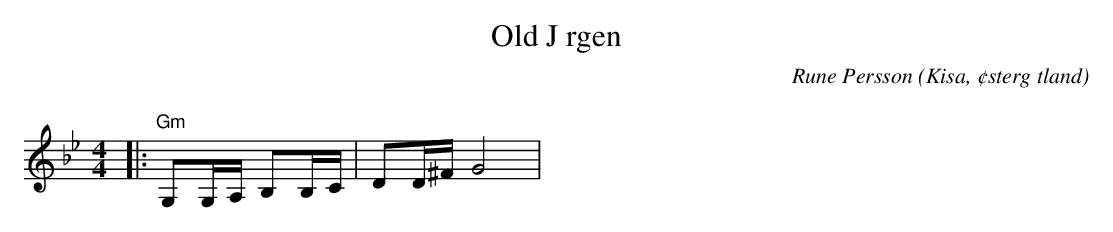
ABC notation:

X:1
T:Old J rgen
C:Rune Persson
O:Kisa, ¢sterg tland
Q:70
M:4/4
L:1/8
K:Gm
|:"Gm"G,G,/A,/ B,B,/C/|DD/^F/ G4|
